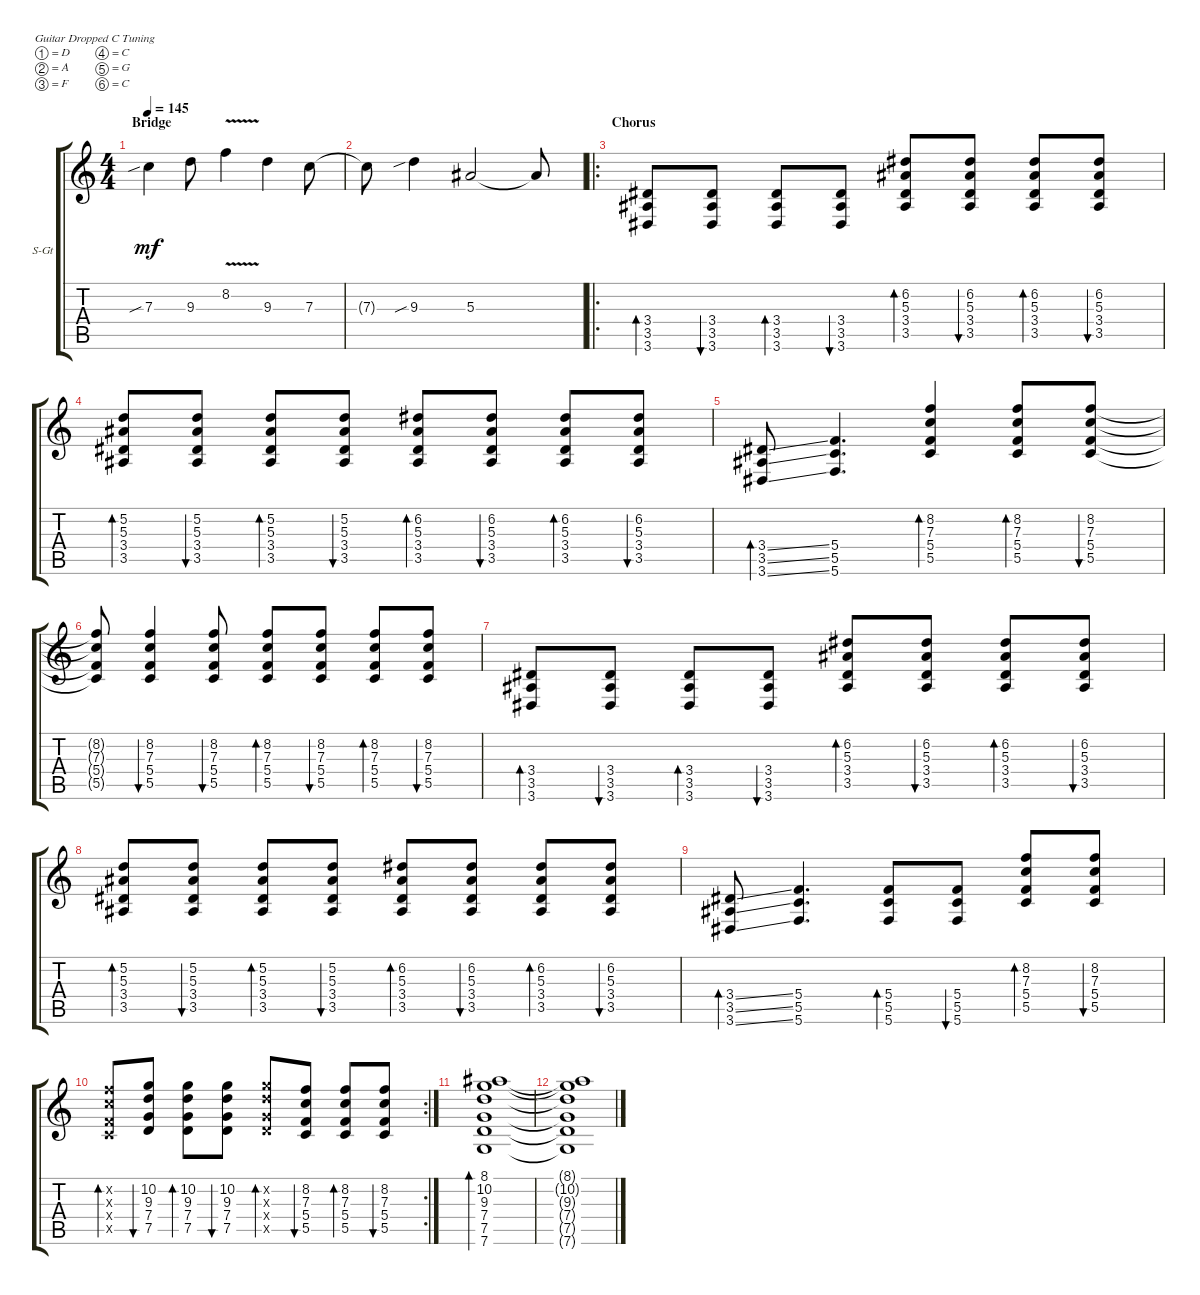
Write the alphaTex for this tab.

\defaultSystemsLayout 4
\bracketExtendMode groupsimilarinstruments
\firstSystemTrackNameOrientation horizontal
\otherSystemsTrackNameOrientation horizontal
\track ("Matt" "S-Gt") {instrument acousticguitarsteel}
\staff {score tabs}
\tuning (D4 A3 F3 C3 G2 C2)
\ts (4 4)
\section ("" "Bridge")
\tempo 145
\clef g2
\ks c
7.3{sib}.4{dy mf} 9.3.8 8.2{v}.4 9.3.4 7.3.8 |
7.3{t}.8 9.3{sib}.4 5.3.2 5.3{t}.8 |
\ro
\section ("" "Chorus")
(3.6 3.5 3.4).8{bd 32} (3.6 3.5 3.4).8{bu 31} (3.4 3.5 3.6).8{bd 30} (3.6 3.5 3.4).8{bu 30} (5.3 6.2 3.4 3.5).8{bd 32} (3.4 5.3 6.2 3.5).8{bu 31} (6.2 3.4 5.3 3.5).8{bd 30} (6.2 5.3 3.4 3.5).8{bu 34} |
(3.4 5.3 5.2 3.5).8{bd 33} (5.2 5.3 3.4 3.5).8{bu 32} (3.4 5.3 5.2 3.5).8{bd 32} (5.2 5.3 3.4 3.5).8{bu 32} (3.4 5.3 6.2 3.5).8{bd 32} (6.2 5.3 3.4 3.5).8{bu 34} (3.4 5.3 6.2 3.5).8{bd 32} (6.2 5.3 3.4 3.5).8{bu 34} |
(3.6{ss} 3.5{ss} 3.4{ss}).8{bd 30} (5.4 5.5 5.6).4{d} (5.4 7.3 8.2 5.5).4{bd 38} (5.4 7.3 8.2 5.5).8{bd 35} (8.2 7.3 5.4 5.5).8{bu 33} |
(5.4{t} 7.3{t} 8.2{t} 5.5{t}).8 (5.4 7.3 8.2 5.5).4{bu 38} (5.4 7.3 8.2 5.5).8{bu 34} (8.2 7.3 5.4 5.5).8{bd 33} (5.4 7.3 8.2 5.5).8{bu 32} (8.2 7.3 5.4 5.5).8{bd 34} (5.4 7.3 8.2 5.5).8{bu 33} |
(3.6 3.5 3.4).8{bd 32} (3.6 3.5 3.4).8{bu 31} (3.4 3.5 3.6).8{bd 30} (3.6 3.5 3.4).8{bu 30} (5.3 6.2 3.4 3.5).8{bd 32} (3.4 5.3 6.2 3.5).8{bu 31} (6.2 3.4 5.3 3.5).8{bd 30} (6.2 5.3 3.4 3.5).8{bu 34} |
(3.4 5.3 5.2 3.5).8{bd 33} (5.2 5.3 3.4 3.5).8{bu 32} (3.4 5.3 5.2 3.5).8{bd 32} (5.2 5.3 3.4 3.5).8{bu 32} (3.4 5.3 6.2 3.5).8{bd 32} (6.2 5.3 3.4 3.5).8{bu 34} (3.4 5.3 6.2 3.5).8{bd 32} (6.2 5.3 3.4 3.5).8{bu 34} |
(3.6{ss} 3.5{ss} 3.4{ss}).8{bd 30} (5.4 5.5 5.6).4{d} (5.4 5.6 5.5).8{bd 32} (5.5 5.4 5.6).8{bu 34} (5.4 7.3 8.2 5.5).8{bd 33} (8.2 7.3 5.4 5.5).8{bu 32} |
\rc 2
(8.2{x} 7.3{x} 5.4{x} 5.5{x}).8{bd 34} (7.5 7.4 9.3 10.2).8{bu 35} (7.5 7.4 9.3 10.2).8{bd 34} (7.5 7.4 9.3 10.2).8{bu 35} (7.5{x} 7.4{x} 9.3{x} 10.2{x}).8{bd 34} (5.5 5.4 7.3 8.2).8{bu 34} (5.5 5.4 7.3 8.2).8{bd 34} (5.5 5.4 7.3 8.2).8{bu 34} |
(7.6 7.5 7.4 9.3 10.2 8.1).1{bd 76} |
(8.1{t} 10.2{t} 9.3{t} 7.4{t} 7.5{t} 7.6{t}).1
